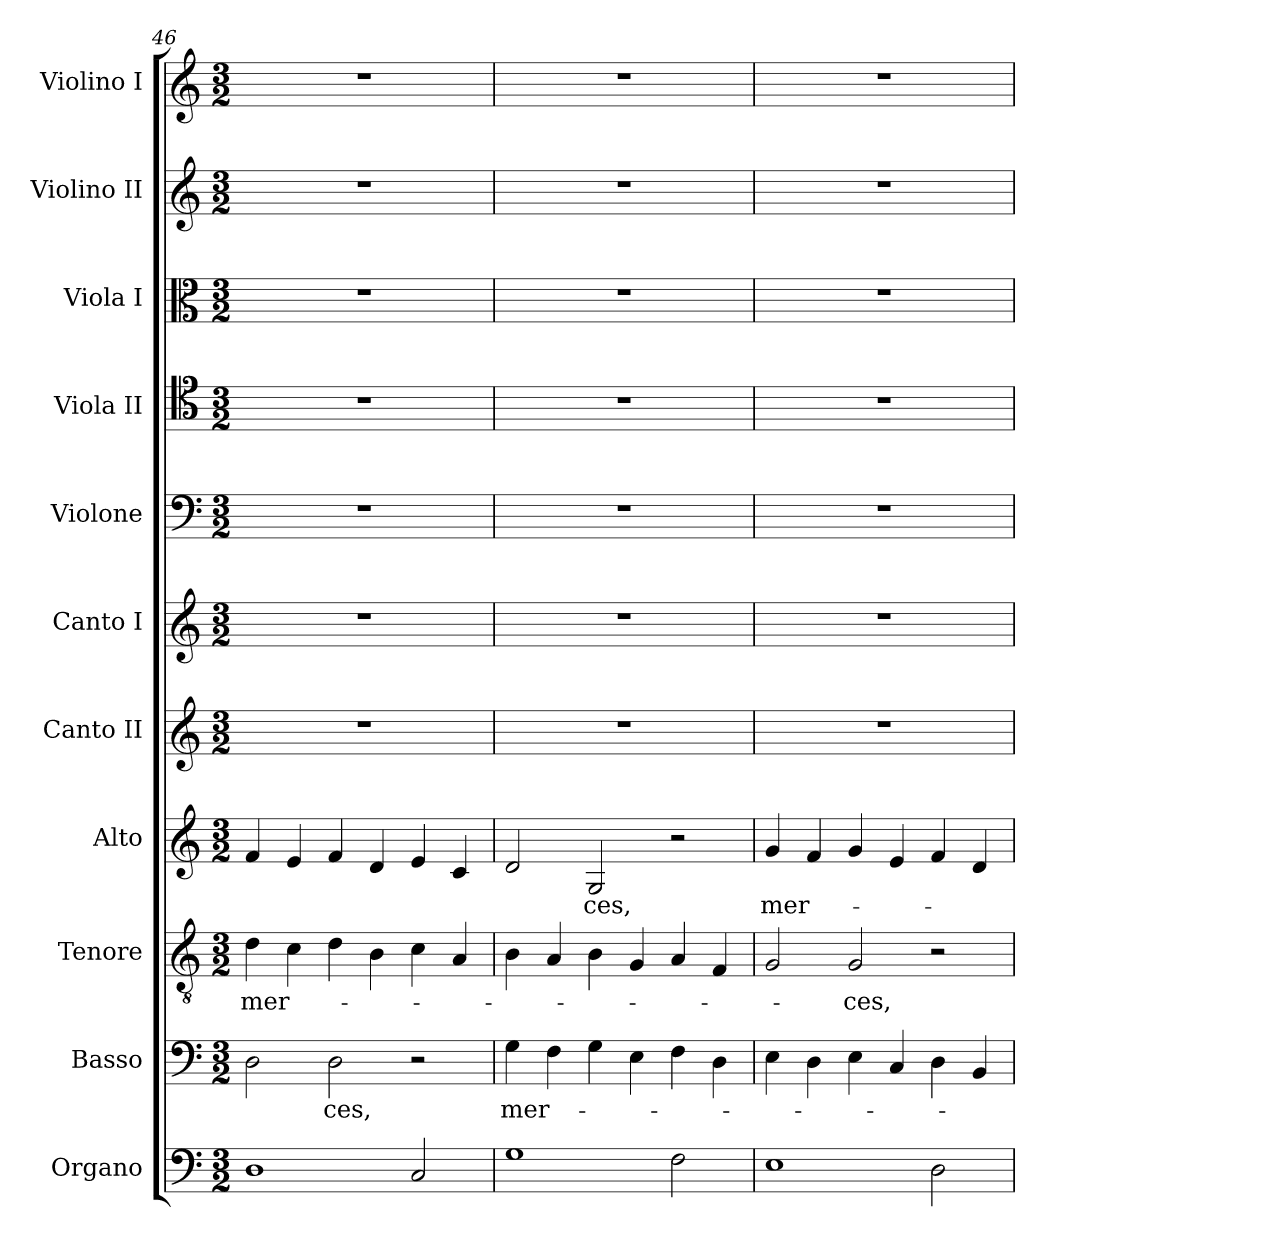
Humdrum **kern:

**kern	**kern	**text	**kern	**text	**kern	**text	**kern	**kern	**kern	**kern	**kern	**kern	**kern
*part11	*part10	*part10	*part9	*part9	*part8	*part8	*part7	*part6	*part5	*part4	*part3	*part2	*part1
*staff11	*staff10	*staff10	*staff9	*staff9	*staff8	*staff8	*staff7	*staff6	*staff5	*staff4	*staff3	*staff2	*staff1
*I"Organo	*I"Basso	*	*I"Tenore	*	*I"Alto	*	*I"Canto II	*I"Canto I	*I"Violone	*I"Viola II	*I"Viola I	*I"Violino II	*I"Violino I
*I'Org.	*I'B.	*	*I'T.	*	*I'A.	*	*I'C. II	*I'C. I	*I'Vne.	*I'Vla. II	*I'Vla. I	*I'Vl. II	*I'Vl. I
*clefF4	*clefF4	*	*clefGv2	*	*clefG2	*	*clefG2	*clefG2	*clefF4	*clefC4	*clefC3	*clefG2	*clefG2
*	*	*	*ITrd7c12	*	*	*	*	*	*	*	*	*	*
*k[]	*k[]	*	*k[]	*	*k[]	*	*k[]	*k[]	*k[]	*k[]	*k[]	*k[]	*k[]
*C:	*C:	*	*C:	*	*C:	*	*C:	*C:	*C:	*C:	*C:	*C:	*C:
*M3/2	*M3/2	*	*M3/2	*	*M3/2	*	*M3/2	*M3/2	*M3/2	*M3/2	*M3/2	*M3/2	*M3/2
=46	=46	=46	=46	=46	=46	=46	=46	=46	=46	=46	=46	=46	=46
!	!	!	!	!LO:LY:b:color=#000000	!	!	!LO:N:vis=1	!LO:N:vis=1	!LO:N:vis=1	!LO:N:vis=1	!LO:N:vis=1	!LO:N:vis=1	!LO:N:vis=1
1Di	2Di\	.	4Di\	mer-	4fi/	.	1.r	1.r	1.r	1.r	1.r	1.r	1.r
.	.	.	4Ci\	.	4ei/	.	.	.	.	.	.	.	.
!	!	!LO:LY:b:color=#000000	!	!	!	!	!	!	!	!	!	!	!
.	2Di\	-ces,	4Di\	.	4fi/	.	.	.	.	.	.	.	.
.	.	.	4BBi\	.	4di/	.	.	.	.	.	.	.	.
2Ci/	2r	.	4Ci\	.	4ei/	.	.	.	.	.	.	.	.
.	.	.	4AAi/	.	4ci/	.	.	.	.	.	.	.	.
=47	=47	=47	=47	=47	=47	=47	=47	=47	=47	=47	=47	=47	=47
!	!	!LO:LY:b:color=#000000	!	!	!	!	!LO:N:vis=1	!LO:N:vis=1	!LO:N:vis=1	!LO:N:vis=1	!LO:N:vis=1	!LO:N:vis=1	!LO:N:vis=1
1Gi	4Gi\	mer-	4BBi\	.	2di/	.	1.r	1.r	1.r	1.r	1.r	1.r	1.r
.	4Fi\	.	4AAi/	.	.	.	.	.	.	.	.	.	.
!	!	!	!	!	!	!LO:LY:b:color=#000000	!	!	!	!	!	!	!
.	4Gi\	.	4BBi\	.	2Gi/	-ces,	.	.	.	.	.	.	.
.	4Ei\	.	4GGi/	.	.	.	.	.	.	.	.	.	.
2Fi\	4Fi\	.	4AAi/	.	2r	.	.	.	.	.	.	.	.
.	4Di\	.	4FFi/	.	.	.	.	.	.	.	.	.	.
=48	=48	=48	=48	=48	=48	=48	=48	=48	=48	=48	=48	=48	=48
!	!	!	!	!	!	!LO:LY:b:color=#000000	!LO:N:vis=1	!LO:N:vis=1	!LO:N:vis=1	!LO:N:vis=1	!LO:N:vis=1	!LO:N:vis=1	!LO:N:vis=1
1Ei	4Ei\	.	2GGi/	.	4gi/	mer-	1.r	1.r	1.r	1.r	1.r	1.r	1.r
.	4Di\	.	.	.	4fi/	.	.	.	.	.	.	.	.
!	!	!	!	!LO:LY:b:color=#000000	!	!	!	!	!	!	!	!	!
.	4Ei\	.	2GGi/	-ces,	4gi/	.	.	.	.	.	.	.	.
.	4Ci/	.	.	.	4ei/	.	.	.	.	.	.	.	.
2Di\	4Di\	.	2r	.	4fi/	.	.	.	.	.	.	.	.
.	4BBi/	.	.	.	4di/	.	.	.	.	.	.	.	.
=	=	=	=	=	=	=	=	=	=	=	=	=	=
*-	*-	*-	*-	*-	*-	*-	*-	*-	*-	*-	*-	*-	*-
